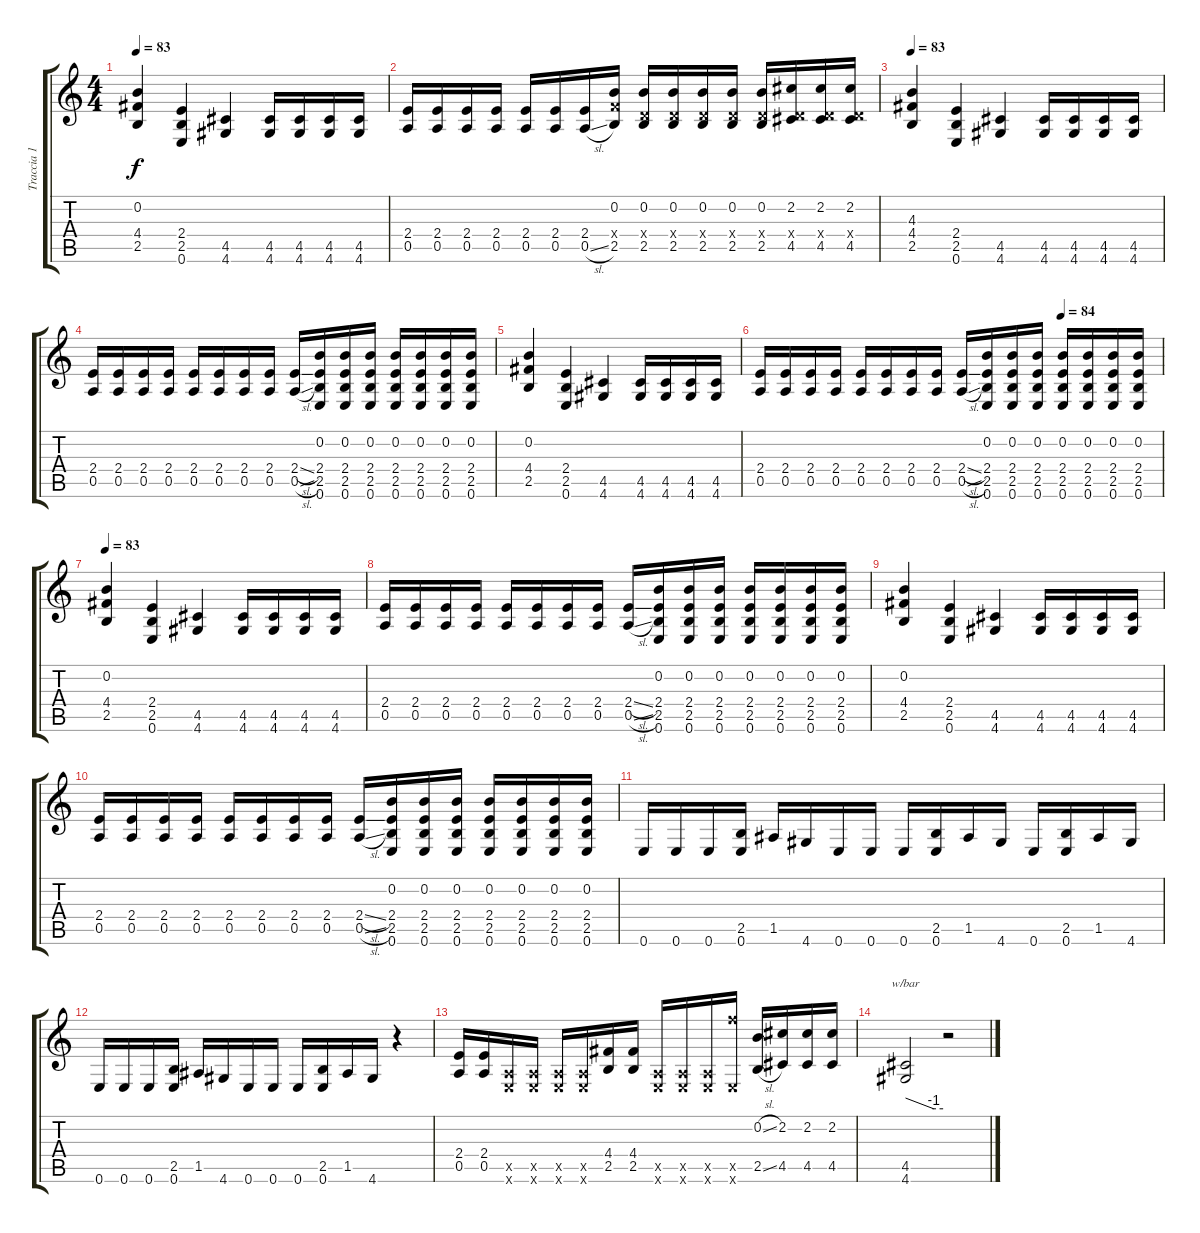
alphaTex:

\track ("Traccia 1" "Traccia 1") {instrument electricguitarclean}
\staff {score tabs}
\tuning (E4 B3 G3 D3 A2 E2) {hide}
\ts (4 4)
\tempo 83
\clef g2
\ks c
(0.2 4.4 2.5).4{dy f} (2.4 2.5 0.6).4 (4.5 4.6).4 (4.5 4.6).16 (4.5 4.6).16 (4.5 4.6).16 (4.5 4.6).16 |
(2.4 0.5).16 (2.4 0.5).16 (2.4 0.5).16 (2.4 0.5).16 (2.4 0.5).16 (2.4 0.5).16 (2.4 0.5{sl}).16 (0.2 3.4{x} 2.5).16 (0.2 0.4{x} 2.5).16 (0.2 0.4{x} 2.5).16 (0.2 0.4{x} 2.5).16 (0.2 0.4{x} 2.5).16 (0.2 0.4{x} 2.5).16 (2.2 0.4{x} 4.5).16 (2.2 0.4{x} 4.5).16 (2.2 0.4{x} 4.5).16 |
\tempo 83
(4.3 4.4 2.5).4 (2.4 2.5 0.6).4 (4.5 4.6).4 (4.5 4.6).16 (4.5 4.6).16 (4.5 4.6).16 (4.5 4.6).16 |
(2.4 0.5).16 (2.4 0.5).16 (2.4 0.5).16 (2.4 0.5).16 (2.4 0.5).16 (2.4 0.5).16 (2.4 0.5).16 (2.4 0.5).16 (2.4{sl} 0.5{sl}).16 (0.2 2.4 2.5 0.6).16 (0.2 2.4 2.5 0.6).16 (0.2 2.4 2.5 0.6).16 (0.2 2.4 2.5 0.6).16 (0.2 2.4 2.5 0.6).16 (0.2 2.4 2.5 0.6).16 (0.2 2.4 2.5 0.6).16 |
(0.2 4.4 2.5).4 (2.4 2.5 0.6).4 (4.5 4.6).4 (4.5 4.6).16 (4.5 4.6).16 (4.5 4.6).16 (4.5 4.6).16 |
\tempo (84 0.75)
(2.4 0.5).16 (2.4 0.5).16 (2.4 0.5).16 (2.4 0.5).16 (2.4 0.5).16 (2.4 0.5).16 (2.4 0.5).16 (2.4 0.5).16 (2.4{sl} 0.5{sl}).16 (0.2 2.4 2.5 0.6).16 (0.2 2.4 2.5 0.6).16 (0.2 2.4 2.5 0.6).16 (0.2 2.4 2.5 0.6).16 (0.2 2.4 2.5 0.6).16 (0.2 2.4 2.5 0.6).16 (0.2 2.4 2.5 0.6).16 |
\tempo 83
(0.2 4.4 2.5).4 (2.4 2.5 0.6).4 (4.5 4.6).4 (4.5 4.6).16 (4.5 4.6).16 (4.5 4.6).16 (4.5 4.6).16 |
(2.4 0.5).16 (2.4 0.5).16 (2.4 0.5).16 (2.4 0.5).16 (2.4 0.5).16 (2.4 0.5).16 (2.4 0.5).16 (2.4 0.5).16 (2.4{sl} 0.5{sl}).16 (0.2 2.4 2.5 0.6).16 (0.2 2.4 2.5 0.6).16 (0.2 2.4 2.5 0.6).16 (0.2 2.4 2.5 0.6).16 (0.2 2.4 2.5 0.6).16 (0.2 2.4 2.5 0.6).16 (0.2 2.4 2.5 0.6).16 |
(0.2 4.4 2.5).4 (2.4 2.5 0.6).4 (4.5 4.6).4 (4.5 4.6).16 (4.5 4.6).16 (4.5 4.6).16 (4.5 4.6).16 |
(2.4 0.5).16 (2.4 0.5).16 (2.4 0.5).16 (2.4 0.5).16 (2.4 0.5).16 (2.4 0.5).16 (2.4 0.5).16 (2.4 0.5).16 (2.4{sl} 0.5{sl}).16 (0.2 2.4 2.5 0.6).16 (0.2 2.4 2.5 0.6).16 (0.2 2.4 2.5 0.6).16 (0.2 2.4 2.5 0.6).16 (0.2 2.4 2.5 0.6).16 (0.2 2.4 2.5 0.6).16 (0.2 2.4 2.5 0.6).16 |
0.6.16 0.6.16 0.6.16 (2.5 0.6).16 1.5.16 4.6.16 0.6.16 0.6.16 0.6.16 (2.5 0.6).16 1.5.16 4.6.16 0.6.16 (2.5 0.6).16 1.5.16 4.6.16 |
0.6.16 0.6.16 0.6.16 (2.5 0.6).16 1.5.16 4.6.16 0.6.16 0.6.16 0.6.16 (2.5 0.6).16 1.5.16 4.6.16 r.4 |
(2.4 0.5).16 (2.4 0.5).16 (0.5{x} 0.6{x}).16 (0.5{x} 0.6{x}).16 (0.5{x} 0.6{x}).16 (0.5{x} 0.6{x}).16 (4.4 2.5).16 (4.4 2.5).16 (0.5{x} 0.6{x}).16 (0.5{x} 0.6{x}).16 (0.5{x} 0.6{x}).16 (20.5{x} 0.6{x}).16 (0.2{sl} 2.5{sl}).16 (2.2 4.5).16 (2.2 4.5).16 (2.2 4.5).16 |
(4.5 4.6).2{tbe (custom default 0 0 45 -4 60 -4)} r.2
